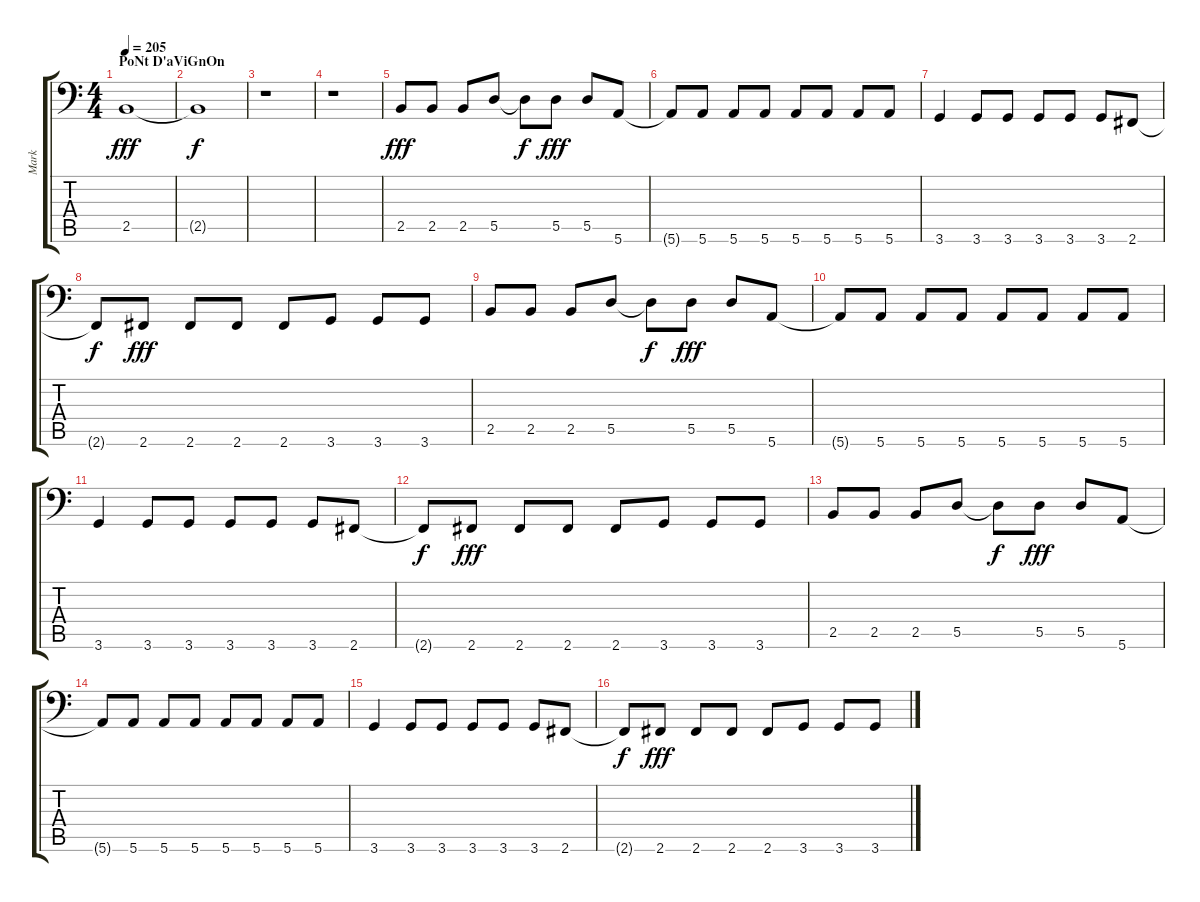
\track ("Mark" "Mark") {instrument electricbasspick}
\staff {score tabs}
\tuning (E3 B2 G2 D2 A1 E1) {hide}
\ts (4 4)
\section ("" "PoNt D'aViGnOn")
\tempo 205
\clef f4
\ks c
2.5.1{dy fff} |
2.5{t}.1{dy f} |
r.1 |
r.1 |
2.5.8{dy fff volume 13 instrument electricbasspick} 2.5.8 2.5.8 5.5.8 5.5{t}.8{dy f} 5.5.8{dy fff} 5.5.8 5.6.8 |
5.6{t}.8 5.6.8 5.6.8 5.6.8 5.6.8 5.6.8 5.6.8 5.6.8 |
3.6.4 3.6.8 3.6.8 3.6.8 3.6.8 3.6.8 2.6.8 |
2.6{t}.8{dy f} 2.6.8{dy fff} 2.6.8 2.6.8 2.6.8 3.6.8 3.6.8 3.6.8 |
2.5.8 2.5.8 2.5.8 5.5.8 5.5{t}.8{dy f} 5.5.8{dy fff} 5.5.8 5.6.8 |
5.6{t}.8 5.6.8 5.6.8 5.6.8 5.6.8 5.6.8 5.6.8 5.6.8 |
3.6.4 3.6.8 3.6.8 3.6.8 3.6.8 3.6.8 2.6.8 |
2.6{t}.8{dy f} 2.6.8{dy fff} 2.6.8 2.6.8 2.6.8 3.6.8 3.6.8 3.6.8 |
2.5.8 2.5.8 2.5.8 5.5.8 5.5{t}.8{dy f} 5.5.8{dy fff} 5.5.8 5.6.8 |
5.6{t}.8 5.6.8 5.6.8 5.6.8 5.6.8 5.6.8 5.6.8 5.6.8 |
3.6.4 3.6.8 3.6.8 3.6.8 3.6.8 3.6.8 2.6.8 |
2.6{t}.8{dy f} 2.6.8{dy fff} 2.6.8 2.6.8 2.6.8 3.6.8 3.6.8 3.6.8
